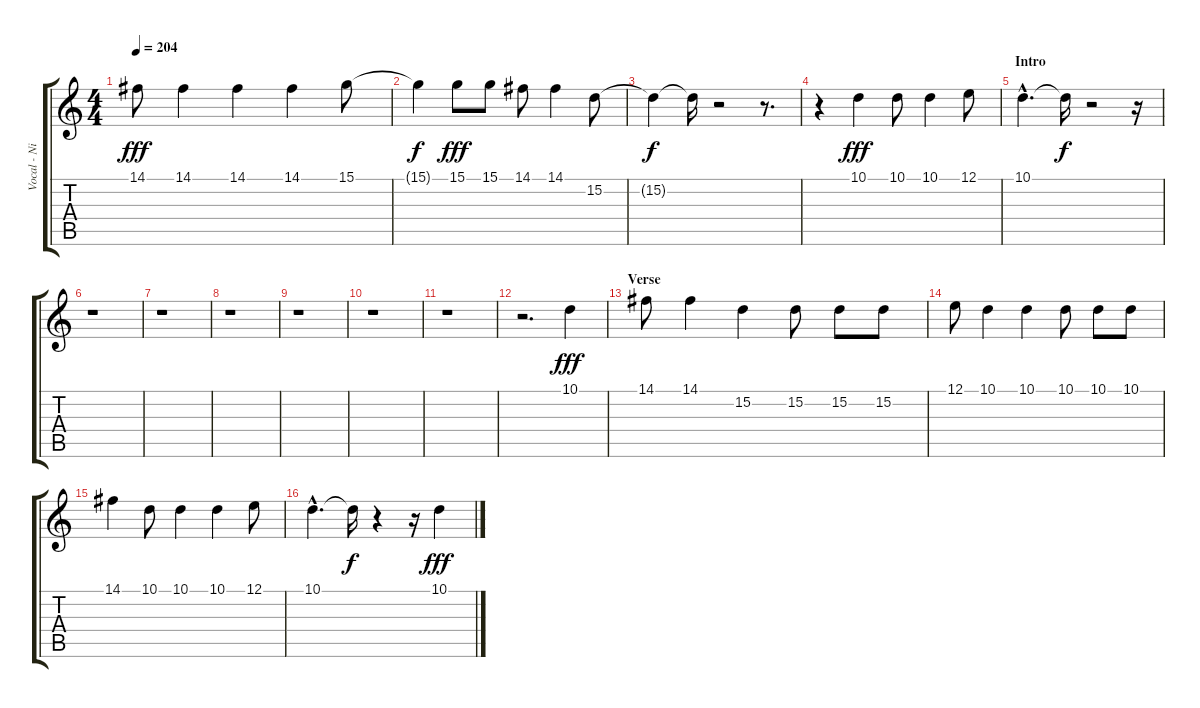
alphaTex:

\track ("Vocal - Nikola" "Vocal - Ni") {instrument piccolo}
\staff {score tabs}
\tuning (E4 B3 G3 D3 A2 E2) {hide}
\ts (4 4)
\tempo 204
\clef g2
\ks c
14.1.8{dy fff} 14.1.4 14.1.4 14.1.4 15.1.8 |
15.1{t}.4{dy f} 15.1.8{dy fff} 15.1.8 14.1.8 14.1.4 15.2.8 |
15.2{t}.4{dy f} 15.2{t}.16 r.2 r.8{d} |
r.4 10.1.4{dy fff} 10.1.8 10.1.4 12.1.8 |
\section ("" "Intro")
10.1{hac}.4{d} 10.1{t}.16{dy f} r.2 r.16 |
r.1 |
r.1 |
r.1 |
r.1 |
r.1 |
r.1 |
r.2{d} 10.1.4{dy fff} |
\section ("" "Verse")
14.1.8 14.1.4 15.2.4 15.2.8 15.2.8 15.2.8 |
12.1.8 10.1.4 10.1.4 10.1.8 10.1.8 10.1.8 |
14.1.4 10.1.8 10.1.4 10.1.4 12.1.8 |
10.1{hac}.4{d} 10.1{t}.16{dy f} r.4 r.16 10.1.4{dy fff}
